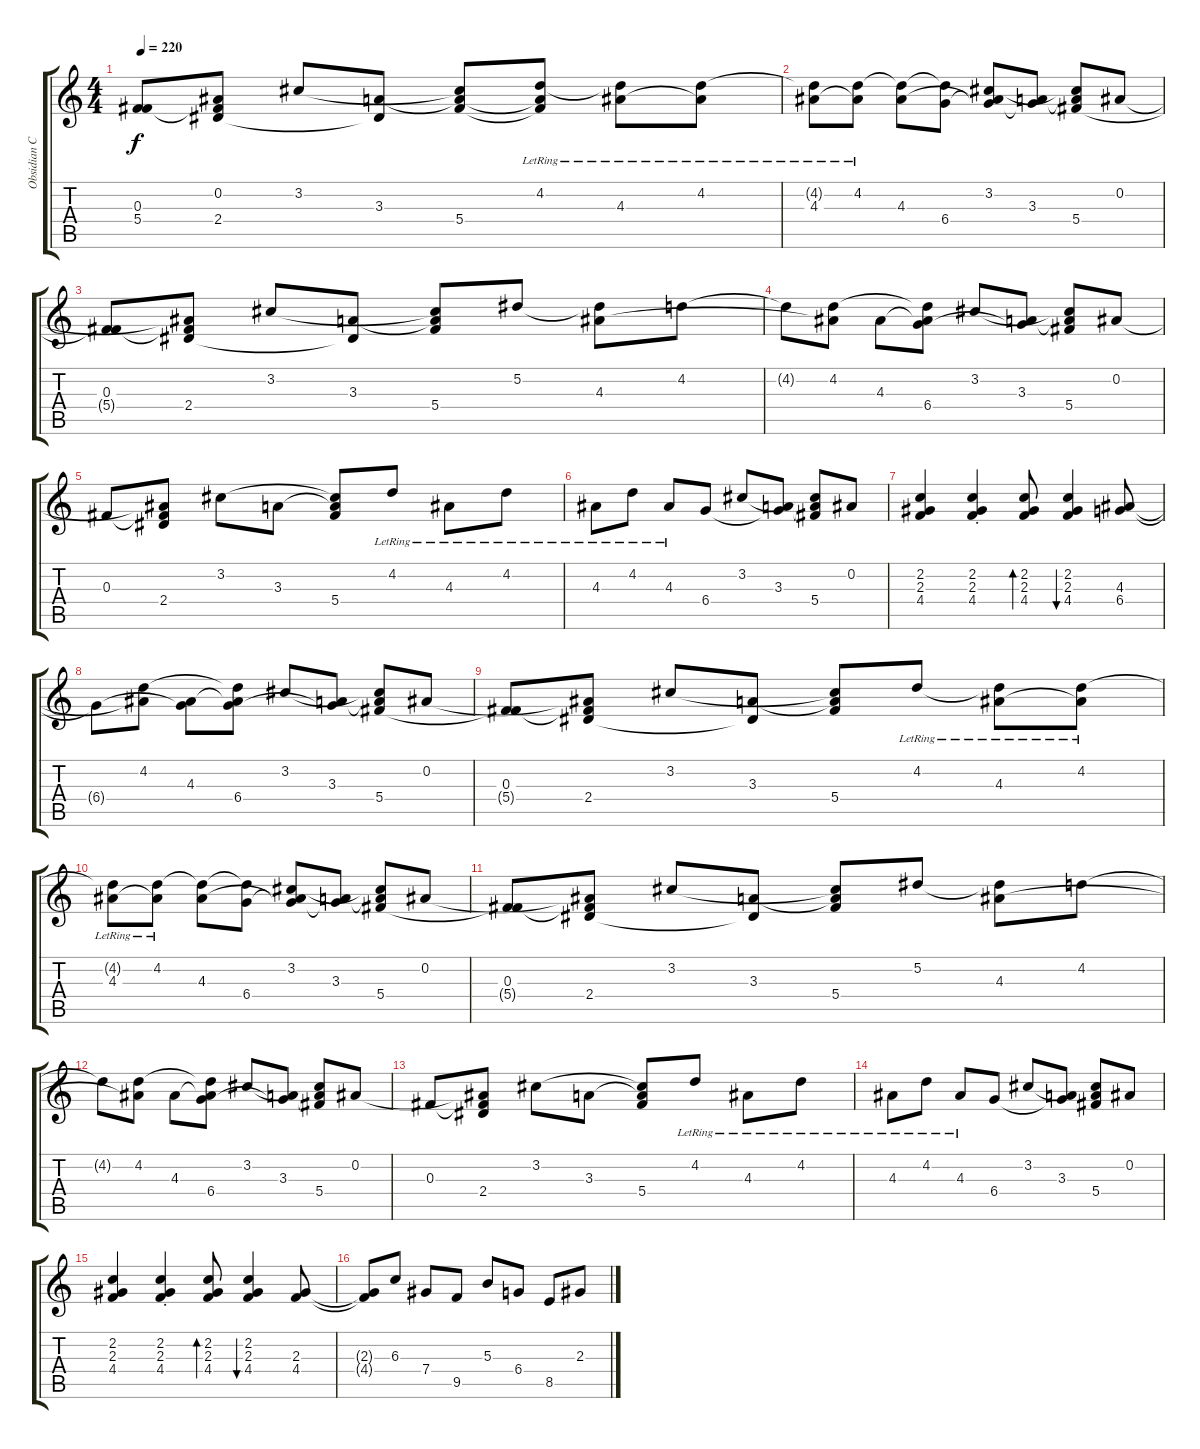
\track ("Obsidian C." "Obsidian C") {instrument distortionguitar}
\staff {score tabs}
\tuning (Eb4 Bb3 Gb3 Db3 Ab2 Eb2) {hide}
\ts (4 4)
\tempo 220
\clef g2
\ks c
(0.3 5.4{t}).8{dy f} (0.2{t} 0.3{t} 2.4).8 3.2.8 (3.3 2.4{t}).8 (3.2{t} 3.3{t} 5.4).8 (4.2{lr} 3.3{t} 5.4{t}).8 (4.2{t} 4.3{lr}).8 (4.2{lr} 4.3{t}).8 |
(4.2{t} 4.3{lr}).8 (4.2{lr} 4.3{t}).8 (4.2{t} 4.3).8 (4.2{t} 6.4).8 (3.2 4.3{t} 6.4{t}).8 (3.3 6.4{t}).8 (3.2{t} 3.3{t} 5.4).8 0.2.8 |
(0.3 5.4{t}).8 (0.2{t} 0.3{t} 2.4).8 3.2.8 (3.3 2.4{t}).8 (3.2{t} 3.3{t} 5.4).8 5.2.8 (5.2{t} 4.3).8 4.2.8 |
4.2{t}.8 (4.2 4.3{t}).8 4.3.8 (4.2{t} 4.3{t} 6.4).8 3.2.8 (3.3 6.4{t}).8 (3.2{t} 3.3{t} 5.4).8 0.2.8 |
0.3.8 (0.2{t} 0.3{t} 2.4).8 3.2.8 3.3.8 (3.2{t} 3.3{t} 5.4).8 4.2{lr}.8 4.3{lr}.8 4.2{lr}.8 |
4.3{lr}.8 4.2{lr}.8 4.3{lr}.8 6.4.8 3.2.8 (3.3 6.4{t}).8 (3.2{t} 3.3{t} 5.4).8 0.2.8 |
(2.2 2.3 4.4).4 (2.2{st} 2.3{st} 4.4{st}).4 (2.2 2.3 4.4).8{bd 480} (2.2 2.3 4.4).4{bu 240} (4.3 6.4).8 |
6.4{t}.8 (4.2 4.3{t}).8 (4.3 6.4{t}).8 (4.2{t} 4.3{t} 6.4).8 3.2.8 (3.3 6.4{t}).8 (3.2{t} 3.3{t} 5.4).8 0.2.8 |
(0.3 5.4{t}).8 (0.2{t} 0.3{t} 2.4).8 3.2.8 (3.3 2.4{t}).8 (3.2{t} 3.3{t} 5.4).8 4.2{lr}.8 (4.2{t} 4.3{lr}).8 (4.2{lr} 4.3{t}).8 |
(4.2{t} 4.3{lr}).8 (4.2{lr} 4.3{t}).8 (4.2{t} 4.3).8 (4.2{t} 6.4).8 (3.2 4.3{t} 6.4{t}).8 (3.3 6.4{t}).8 (3.2{t} 3.3{t} 5.4).8 0.2.8 |
(0.3 5.4{t}).8 (0.2{t} 0.3{t} 2.4).8 3.2.8 (3.3 2.4{t}).8 (3.2{t} 3.3{t} 5.4).8 5.2.8 (5.2{t} 4.3).8 4.2.8 |
4.2{t}.8 (4.2 4.3{t}).8 4.3.8 (4.2{t} 4.3{t} 6.4).8 3.2.8 (3.3 6.4{t}).8 (3.2{t} 3.3{t} 5.4).8 0.2.8 |
0.3.8 (0.2{t} 0.3{t} 2.4).8 3.2.8 3.3.8 (3.2{t} 3.3{t} 5.4).8 4.2{lr}.8 4.3{lr}.8 4.2{lr}.8 |
4.3{lr}.8 4.2{lr}.8 4.3{lr}.8 6.4.8 3.2.8 (3.3 6.4{t}).8 (3.2{t} 3.3{t} 5.4).8 0.2.8 |
(2.2 2.3 4.4).4 (2.2{st} 2.3{st} 4.4{st}).4 (2.2 2.3 4.4).8{bd 480} (2.2 2.3 4.4).4{bu 240} (2.3 4.4).8 |
(2.3{t} 4.4{t}).8 6.3.8 7.4.8 9.5.8 5.3.8 6.4.8 8.5.8 2.3.8
